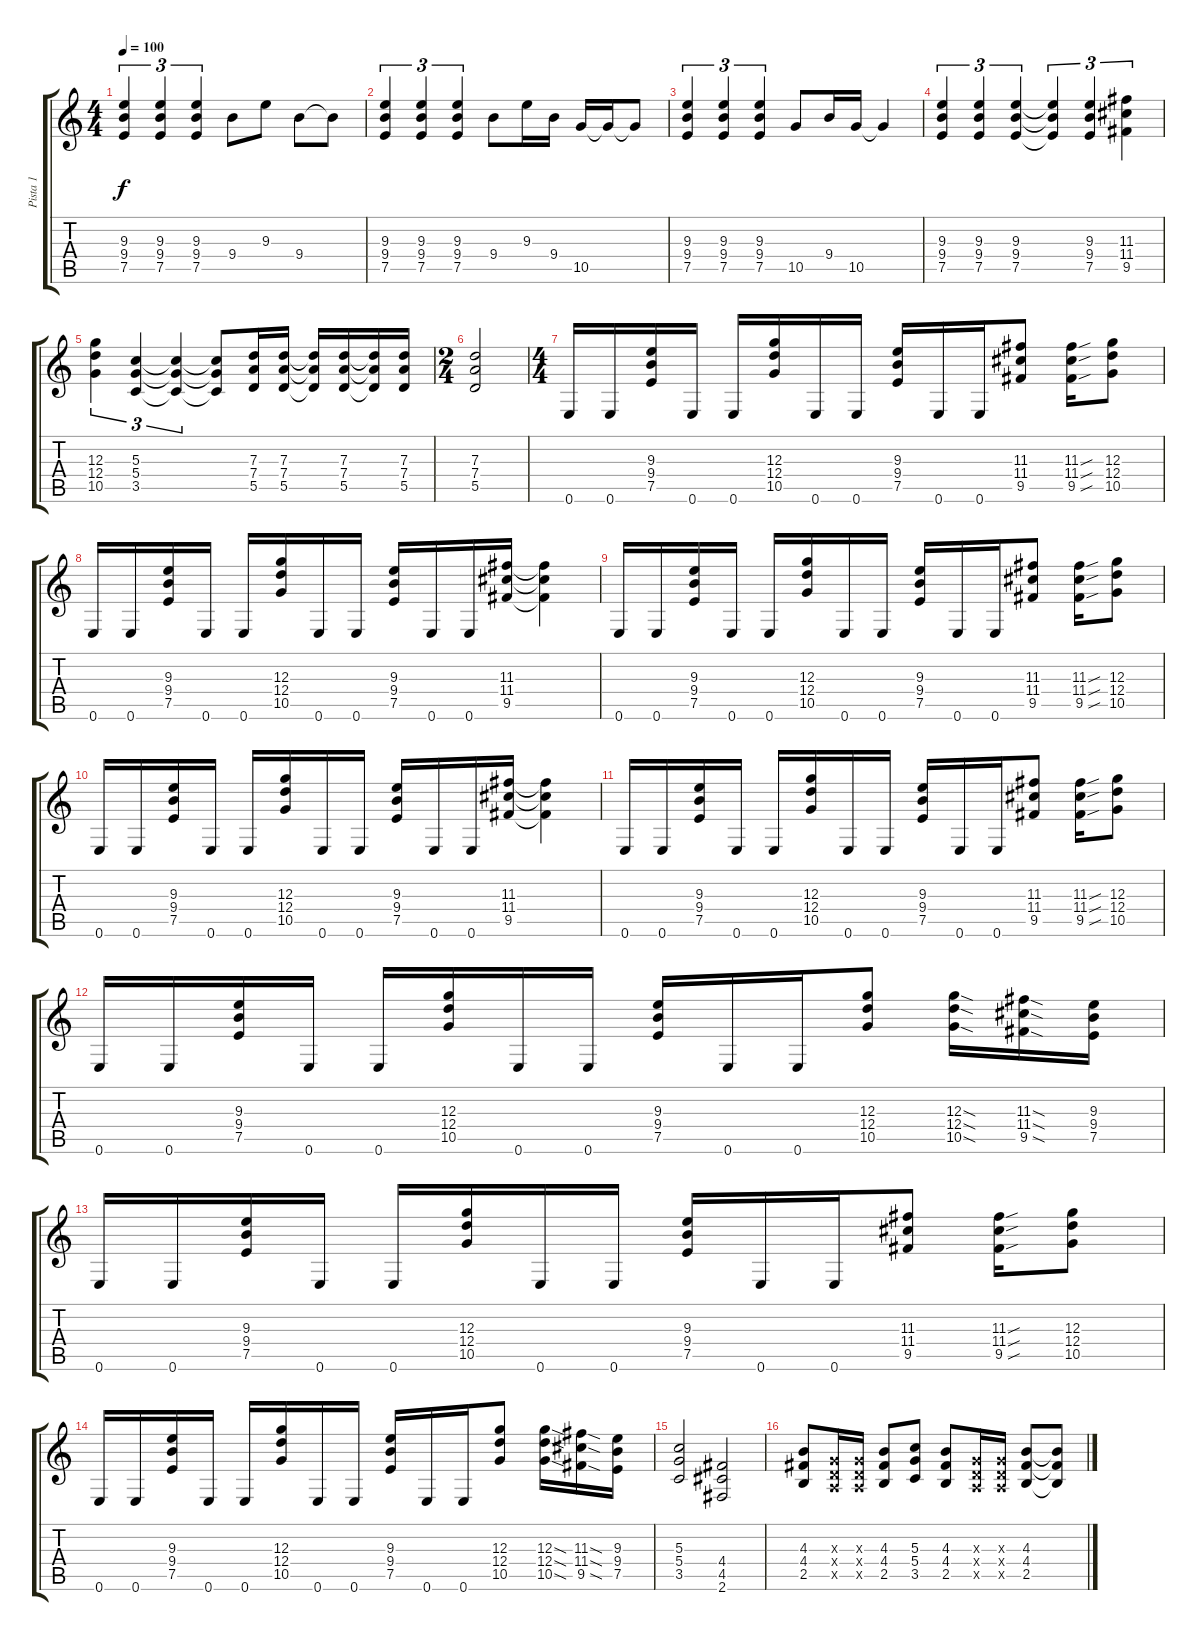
\track ("Pista 1" "Pista 1") {instrument distortionguitar}
\staff {score tabs}
\tuning (E4 B3 G3 D3 A2 E2) {hide}
\ts (4 4)
\tempo 100
\clef g2
\ks c
(9.3 9.4 7.5).4{tu (3 2) dy f instrument distortionguitar} (9.3 9.4 7.5).4{tu (3 2)} (9.3 9.4 7.5).4{tu (3 2)} 9.4.8 9.3.8 9.4.8 9.4{t}.8 |
(9.3 9.4 7.5).4{tu (3 2)} (9.3 9.4 7.5).4{tu (3 2)} (9.3 9.4 7.5).4{tu (3 2)} 9.4.8 9.3.16 9.4.16 10.5.16 10.5{t}.16 10.5{t}.8 |
(9.3 9.4 7.5).4{tu (3 2)} (9.3 9.4 7.5).4{tu (3 2)} (9.3 9.4 7.5).4{tu (3 2)} 10.5.8 9.4.16 10.5.16 10.5{t}.4 |
(9.3 9.4 7.5).4{tu (3 2)} (9.3 9.4 7.5).4{tu (3 2)} (9.3 9.4 7.5).4{tu (3 2)} (9.3{t} 9.4{t} 7.5{t}).4{tu (3 2)} (9.3 9.4 7.5).4{tu (3 2)} (11.3 11.4 9.5).4{tu (3 2)} |
(12.3 12.4 10.5).4{tu (3 2)} (5.3 5.4 3.5).4{tu (3 2)} (5.3{t} 5.4{t} 3.5{t}).4{tu (3 2)} (5.3{t} 5.4{t} 3.5{t}).8 (7.3 7.4 5.5).16 (7.3 7.4 5.5).16 (7.3{t} 7.4{t} 5.5{t}).16 (7.3 7.4 5.5).16 (7.3{t} 7.4{t} 5.5{t}).16 (7.3 7.4 5.5).16 |
\ts (2 4)
(7.3 7.4 5.5).2 |
\ts (4 4)
0.6.16 0.6.16 (9.3 9.4 7.5).16 0.6.16 0.6.16 (12.3 12.4 10.5).16 0.6.16 0.6.16 (9.3 9.4 7.5).16 0.6.16 0.6.16 (11.3 11.4 9.5).8 (11.3{sou} 11.4{sou} 9.5{sou}).16 (12.3 12.4 10.5).8 |
0.6.16 0.6.16 (9.3 9.4 7.5).16 0.6.16 0.6.16 (12.3 12.4 10.5).16 0.6.16 0.6.16 (9.3 9.4 7.5).16 0.6.16 0.6.16 (11.3 11.4 9.5).16 (11.3{t} 11.4{t} 9.5{t}).4 |
0.6.16 0.6.16 (9.3 9.4 7.5).16 0.6.16 0.6.16 (12.3 12.4 10.5).16 0.6.16 0.6.16 (9.3 9.4 7.5).16 0.6.16 0.6.16 (11.3 11.4 9.5).8 (11.3{sou} 11.4{sou} 9.5{sou}).16 (12.3 12.4 10.5).8 |
0.6.16 0.6.16 (9.3 9.4 7.5).16 0.6.16 0.6.16 (12.3 12.4 10.5).16 0.6.16 0.6.16 (9.3 9.4 7.5).16 0.6.16 0.6.16 (11.3 11.4 9.5).16 (11.3{t} 11.4{t} 9.5{t}).4 |
0.6.16 0.6.16 (9.3 9.4 7.5).16 0.6.16 0.6.16 (12.3 12.4 10.5).16 0.6.16 0.6.16 (9.3 9.4 7.5).16 0.6.16 0.6.16 (11.3 11.4 9.5).8 (11.3{sou} 11.4{sou} 9.5{sou}).16 (12.3 12.4 10.5).8 |
0.6.16 0.6.16 (9.3 9.4 7.5).16 0.6.16 0.6.16 (12.3 12.4 10.5).16 0.6.16 0.6.16 (9.3 9.4 7.5).16 0.6.16 0.6.16 (12.3 12.4 10.5).8 (12.3{sod} 12.4{sod} 10.5{sod}).16 (11.3{sod} 11.4{sod} 9.5{sod}).16 (9.3 9.4 7.5).16 |
0.6.16 0.6.16 (9.3 9.4 7.5).16 0.6.16 0.6.16 (12.3 12.4 10.5).16 0.6.16 0.6.16 (9.3 9.4 7.5).16 0.6.16 0.6.16 (11.3 11.4 9.5).8 (11.3{sou} 11.4{sou} 9.5{sou}).16 (12.3 12.4 10.5).8 |
0.6.16 0.6.16 (9.3 9.4 7.5).16 0.6.16 0.6.16 (12.3 12.4 10.5).16 0.6.16 0.6.16 (9.3 9.4 7.5).16 0.6.16 0.6.16 (12.3 12.4 10.5).8 (12.3{sod} 12.4{sod} 10.5{sod}).16 (11.3{sod} 11.4{sod} 9.5{sod}).16 (9.3 9.4 7.5).16 |
(5.3 5.4 3.5).2 (4.4 4.5 2.6).2 |
(4.3 4.4 2.5).8 (0.3{x} 0.4{x} 0.5{x}).16 (0.3{x} 0.4{x} 0.5{x}).16 (4.3 4.4 2.5).8 (5.3 5.4 3.5).8 (4.3 4.4 2.5).8 (0.3{x} 0.4{x} 0.5{x}).16 (0.3{x} 0.4{x} 0.5{x}).16 (4.3 4.4 2.5).8 (4.3{t} 4.4{t} 2.5{t}).8
